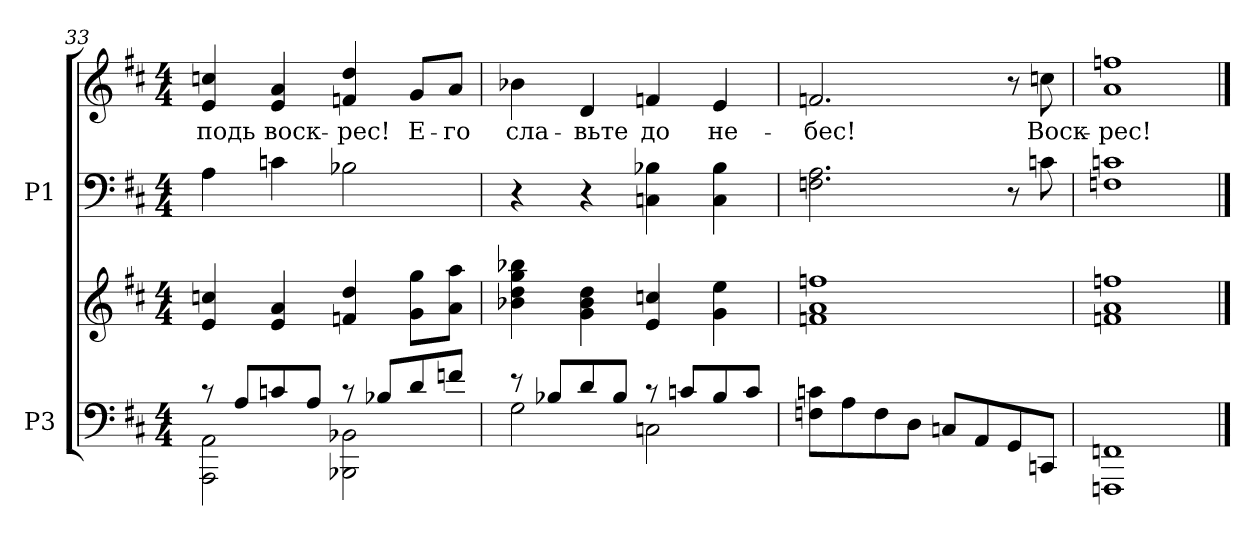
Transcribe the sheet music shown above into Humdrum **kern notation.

**kern	**kern	**kern	**kern	**text
*part2	*part2	*part1	*part1	*part1
*staff4	*staff3	*staff2	*staff1	*staff1
*I"P3	*	*I"P1	*	*
*clefF4	*clefG2	*clefF4	*clefG2	*
*k[f#c#]	*k[f#c#]	*k[f#c#]	*k[f#c#]	*
*D:	*D:	*D:	*D:	*
*M4/4	*M4/4	*M4/4	*M4/4	*
=33	=33	=33	=33	=33
*^	*	*	*	*
!	!	!	!	!	!LO:LY:b:color=#000000
8r	2AAAi\ 2AAi	4ei/ 4ccni	4Ai\	4ei/ 4ccni	-подь
8Ai/L	.	.	.	.	.
!	!	!	!	!	!LO:LY:b:color=#000000
8cni/	.	4ei/ 4ai	4cni\	4ei/ 4ai	воск-
8Ai/J	.	.	.	.	.
!	!	!	!	!	!LO:LY:b:color=#000000
8r	2BBB-Xi\ 2BB-Xi	4fni/ 4ddi	2B-Xi\	4fni/ 4ddi	-рес!
8B-Xi/L	.	.	.	.	.
!	!	!	!	!	!LO:LY:b:color=#000000
8di/	.	8gi\ 8ggiL	.	8gi/L	Е-
!	!	!	!	!	!LO:LY:b:color=#000000
8fni/J	.	8ai\ 8aaiJ	.	8ai/J	-го
!!LO:LB:g=z
=34	=34	=34	=34	=34	=34
!	!	!	!	!	!LO:LY:b:color=#000000
8r	2Gi\	4b-Xi\ 4ddi 4ggi 4bb-Xi	4r	4b-Xi\	сла-
8B-Xi/L	.	.	.	.	.
!	!	!	!	!	!LO:LY:b:color=#000000
8di/	.	4gi\ 4b-i 4ddi	4r	4di/	-вьте
8B-i/J	.	.	.	.	.
!	!	!	!	!	!LO:LY:b:color=#000000
8r	2Cni\	4ei/ 4ccni	4Cni\ 4B-Xi	4fni/	до
8cni/L	.	.	.	.	.
!	!	!	!	!	!LO:LY:b:color=#000000
8B-i/	.	4gi\ 4eei	4Ci\ 4B-i	4ei/	не-
8ci/J	.	.	.	.	.
*v	*v	*	*	*	*
=35	=35	=35	=35	=35
!	!	!	!	!LO:LY:b:color=#000000
8Fni\ 8cniL	1fni 1ai 1ffni	2.Fni\ 2.Ai	2.fni/	-бес!
8Ai\	.	.	.	.
8Fi\	.	.	.	.
8Di\J	.	.	.	.
8Cni/L	.	.	.	.
8AAi/	.	.	.	.
8GGi/	.	8r	8r	.
!	!	!	!	!LO:LY:b:color=#000000
8CCni/J	.	8cni\	8ccni\	Воск-
=36	=36	=36	=36	=36
!	!	!	!	!LO:LY:b:color=#000000
1FFFni 1FFni	1fni 1ai 1ffni	1Fni 1cni	1ai 1ffni	-рес!
==	==	==	==	==
*-	*-	*-	*-	*-
